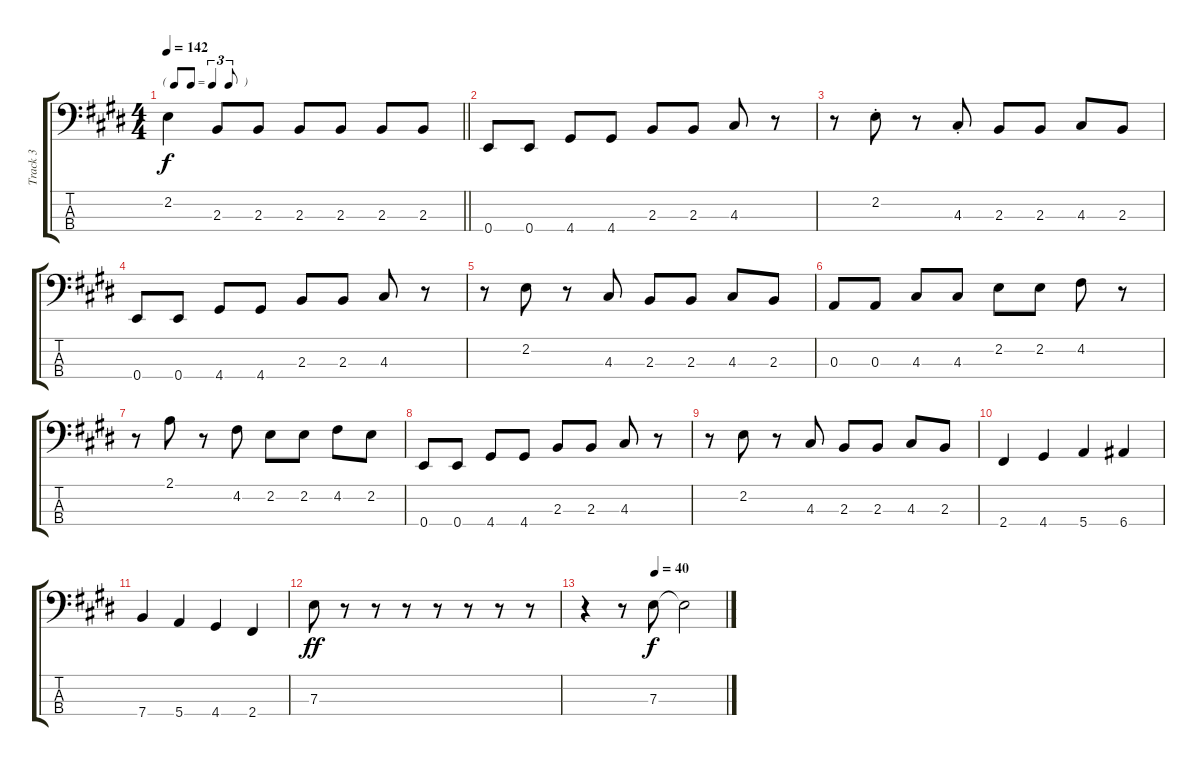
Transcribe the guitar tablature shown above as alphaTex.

\track ("Track 3" "Track 3") {instrument electricbassfinger}
\staff {score tabs}
\tuning (G2 D2 A1 E1) {hide}
\ts (4 4)
\tf triplet8th
\tempo 142
\clef f4
\barLineRight lightlight
\ks e
2.2.4{dy f} 2.3.8 2.3.8 2.3.8 2.3.8 2.3.8 2.3.8 |
0.4.8 0.4.8 4.4.8 4.4.8 2.3.8 2.3.8 4.3.8 r.8 |
r.8 2.2{st}.8 r.8 4.3{st}.8 2.3.8 2.3.8 4.3.8 2.3.8 |
0.4.8 0.4.8 4.4.8 4.4.8 2.3.8 2.3.8 4.3.8 r.8 |
r.8 2.2.8 r.8 4.3.8 2.3.8 2.3.8 4.3.8 2.3.8 |
0.3.8 0.3.8 4.3.8 4.3.8 2.2.8 2.2.8 4.2.8 r.8 |
r.8 2.1.8 r.8 4.2.8 2.2.8 2.2.8 4.2.8 2.2.8 |
0.4.8 0.4.8 4.4.8 4.4.8 2.3.8 2.3.8 4.3.8 r.8 |
r.8 2.2.8 r.8 4.3.8 2.3.8 2.3.8 4.3.8 2.3.8 |
2.4.4 4.4.4 5.4.4 6.4.4 |
7.4.4 5.4.4 4.4.4 2.4.4 |
7.3.8{dy ff} r.8 r.8 r.8 r.8 r.8 r.8 r.8 |
\tempo (40 0.5)
r.4 r.8 7.3.8{dy f} 7.3{t}.2
